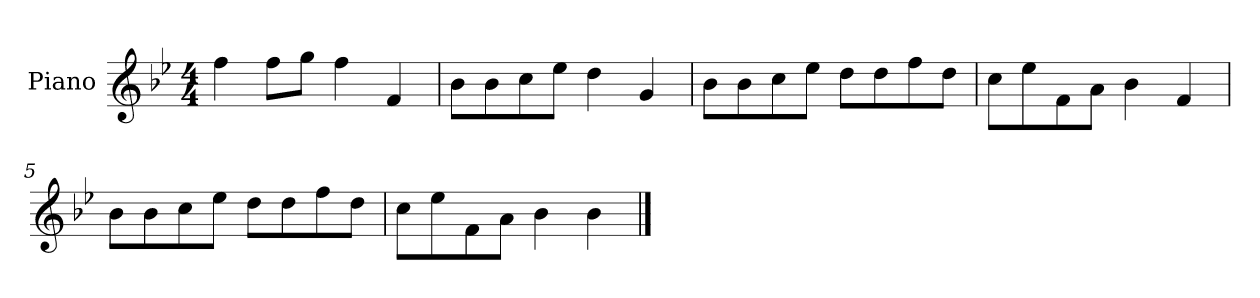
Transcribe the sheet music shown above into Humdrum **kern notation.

**kern
*part1
*staff1
*I"Piano
*I'P-no
*clefG2
*k[b-e-]
*M4/4
*MM90
=1
4ff\
8ff\L
8gg\J
4ff\
4f/
=2
8b-\L
8b-\
8cc\
8ee-\J
4dd\
4g/
=3
8b-\L
8b-\
8cc\
8ee-\J
8dd\L
8dd\
8ff\
8dd\J
=4
8cc\L
8ee-\
8f\
8a\J
4b-\
4f/
=5
8b-\L
8b-\
8cc\
8ee-\J
8dd\L
8dd\
8ff\
8dd\J
!!LO:LB:g=z
=6
8cc\L
8ee-\
8f\
8a\J
4b-\
4b-\
==
*-
